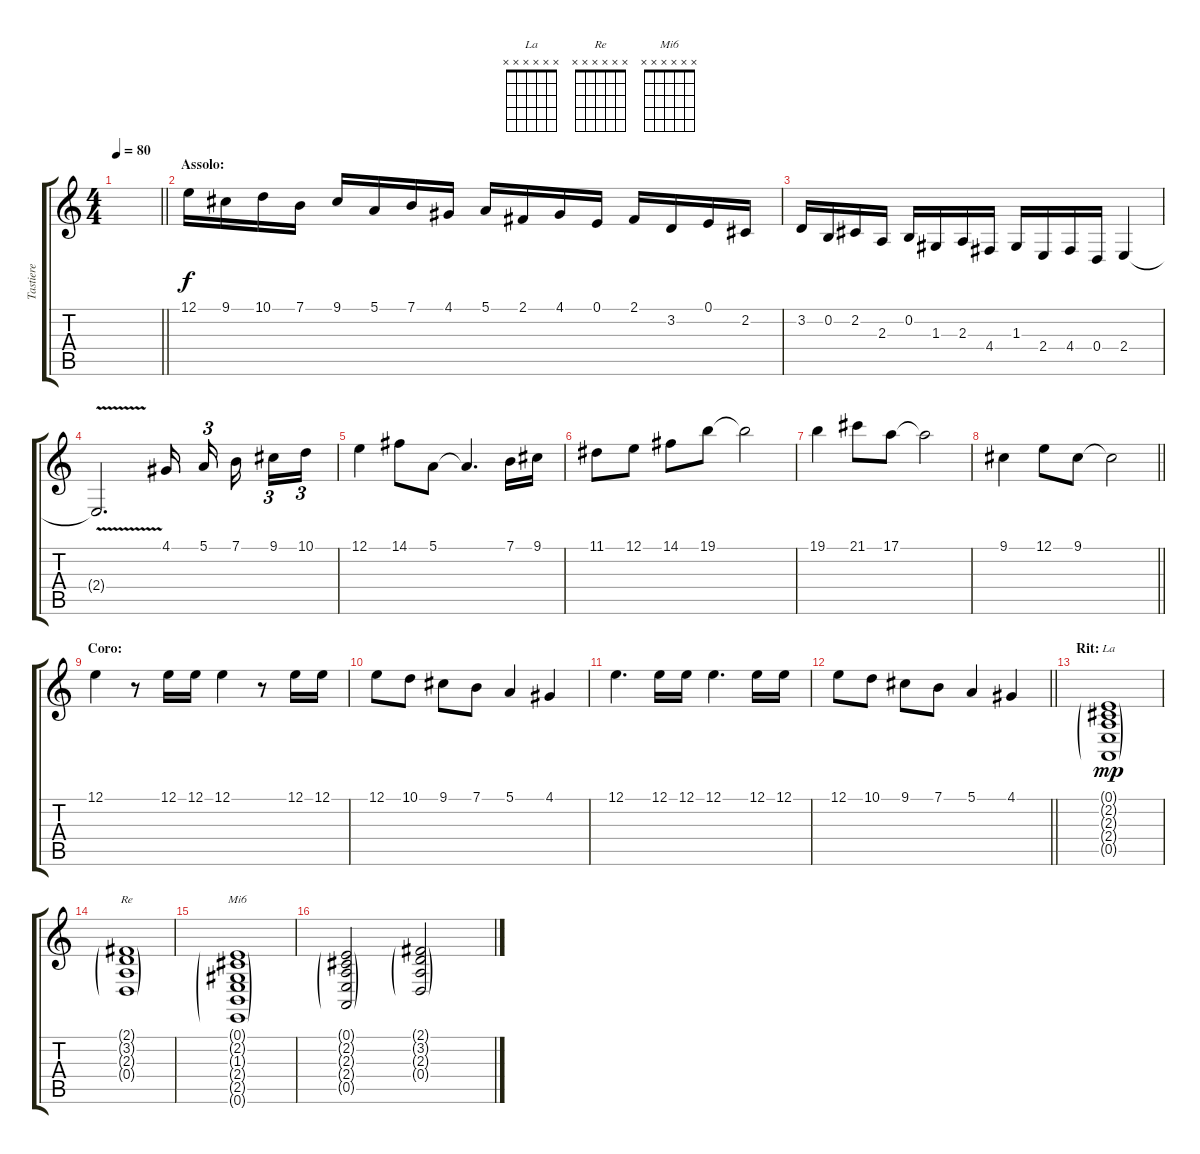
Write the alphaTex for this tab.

\track ("Tastiere" "Tastiere") {instrument electricgrandpiano}
\staff {score tabs}
\tuning (E4 B3 G3 D3 A2 E2) {hide}
\chord ("La" x x x x x x)
\chord ("Re" x x x x x x)
\chord ("Mi6" x x x x x x)
\ts (4 4)
\tempo 80
\clef g2
\barLineRight lightlight
\ks c
|
\section ("" "Assolo:")
12.1.16{dy f volume 16 instrument lead2sawtooth} 9.1.16 10.1.16 7.1.16 9.1.16 5.1.16 7.1.16 4.1.16 5.1.16 2.1.16 4.1.16 0.1.16 2.1.16 3.2.16 0.1.16 2.2.16 |
3.2.16 0.2.16 2.2.16 2.3.16 0.2.16 1.3.16 2.3.16 4.4.16 1.3.16 2.4.16 4.4.16 0.4.16 2.4.4 |
2.4{v t}.2{d} 4.1.16{beam splitsecondary} 5.1.16{tu (3 2) beam splitsecondary} 7.1.16{beam splitsecondary} 9.1.16{tu (3 2)} 10.1.16{tu (3 2)} |
12.1.4 14.1.8 5.1.8 5.1{t}.4{d} 7.1.16 9.1.16 |
11.1.8 12.1.8 14.1.8 19.1.8 19.1{t}.2 |
19.1.4 21.1.8 17.1.8 17.1{t}.2 |
\barLineRight lightlight
9.1.4 12.1.8 9.1.8 9.1{t}.2 |
\section ("" "Coro:")
12.1.4{volume 16 instrument electricgrandpiano} r.8 12.1.16 12.1.16 12.1.4 r.8 12.1.16 12.1.16 |
12.1.8 10.1.8 9.1.8 7.1.8 5.1.4 4.1.4 |
12.1.4{d} 12.1.16 12.1.16 12.1.4{d} 12.1.16 12.1.16 |
\barLineRight lightlight
12.1.8 10.1.8 9.1.8 7.1.8 5.1.4 4.1.4 |
\section ("" "Rit:")
(0.1{g} 2.2{g} 2.3{g} 2.4{g} 0.5{g}).1{ch "La" dy mp} |
(2.1{g} 3.2{g} 2.3{g} 0.4{g}).1{ch "Re"} |
(0.1{g} 2.2{g} 1.3{g} 2.4{g} 2.5{g} 0.6{g}).1{ch "Mi6"} |
(0.1{g} 2.2{g} 2.3{g} 2.4{g} 0.5{g}).2 (2.1{g} 3.2{g} 2.3{g} 0.4{g}).2
